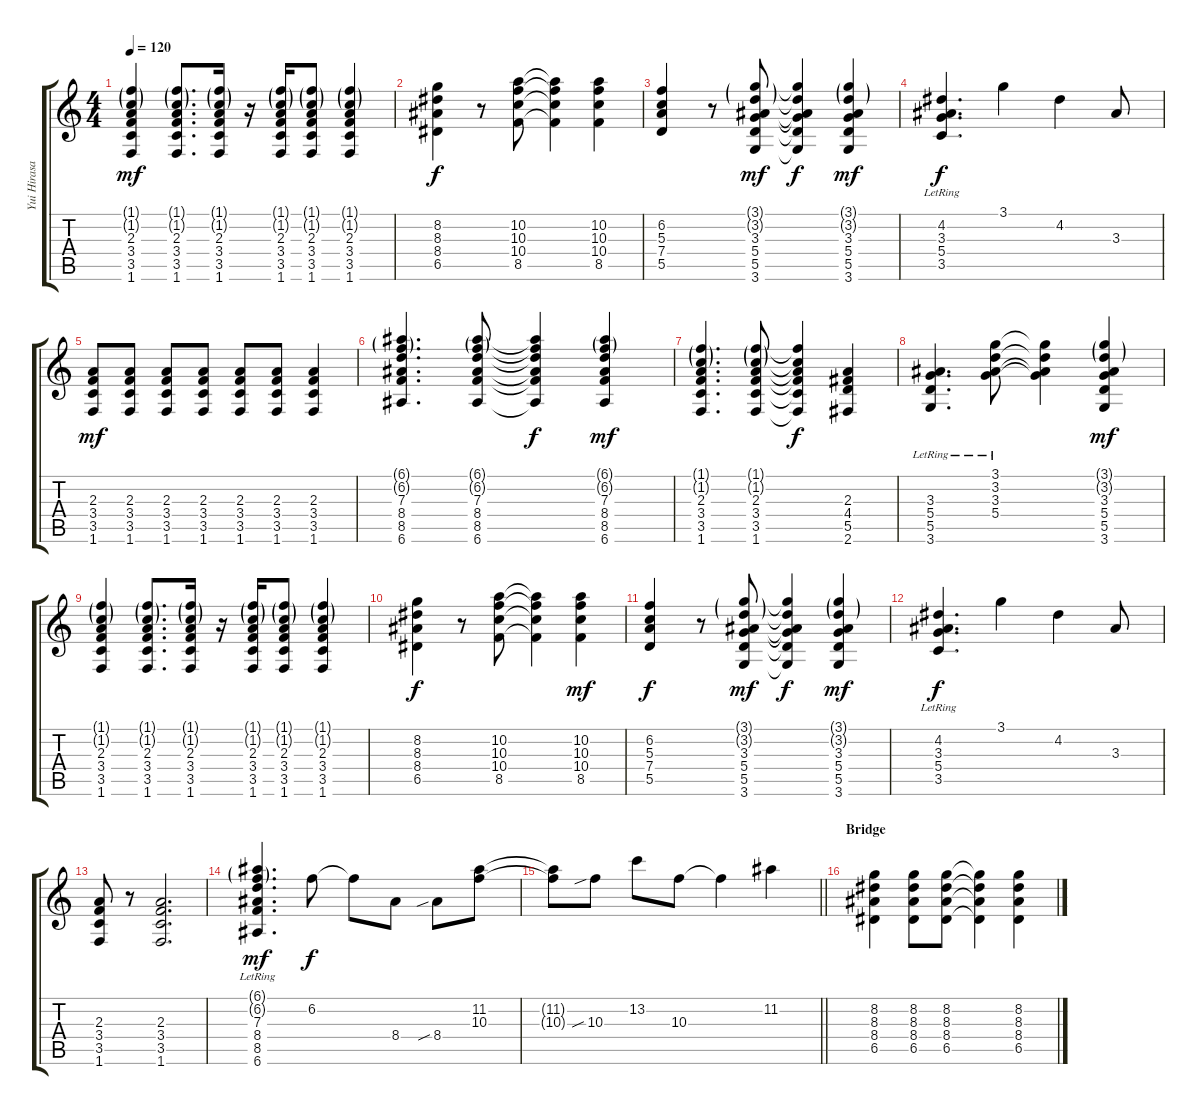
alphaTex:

\track ("Yui Hirasawa" "Yui Hirasa") {instrument distortionguitar}
\staff {score tabs}
\tuning (E4 B3 G3 D3 A2 E2) {hide}
\ts (4 4)
\tempo 120
\clef g2
\ks c
(1.1{g} 1.2{g} 2.3 3.4 3.5 1.6).4{dy mf} (1.1{g} 1.2{g} 2.3 3.4 3.5 1.6).8{d} (1.1{g} 1.2{g} 2.3 3.4 3.5 1.6).16 r.16 (1.1{g} 1.2{g} 2.3 3.4 3.5 1.6).16 (1.1{g} 1.2{g} 2.3 3.4 3.5 1.6).8 (1.1{g} 1.2{g} 2.3 3.4 3.5 1.6).4 |
(8.2 8.3 8.4 6.5).4{dy f} r.8 (10.2 10.3 10.4 8.5).8 (10.2{t} 10.3{t} 10.4{t} 8.5{t}).4 (10.2 10.3 10.4 8.5).4 |
(6.2 5.3 7.4 5.5).4 r.8 (3.1{g} 3.2{g} 3.3 5.4 5.5 3.6).8{dy mf} (3.1{t} 3.2{t} 3.3{t} 5.4{t} 5.5{t} 3.6{t}).4{dy f} (3.1{g} 3.2{g} 3.3 5.4 5.5 3.6).4{dy mf} |
(4.2{lr} 3.3{lr} 5.4{lr} 3.5{lr}).4{d dy f} 3.1.4 4.2.4 3.3.8 |
(2.3 3.4 3.5 1.6).8{dy mf} (2.3 3.4 3.5 1.6).8 (2.3 3.4 3.5 1.6).8 (2.3 3.4 3.5 1.6).8 (2.3 3.4 3.5 1.6).8 (2.3 3.4 3.5 1.6).8 (2.3 3.4 3.5 1.6).4 |
(6.1{g} 6.2{g} 7.3 8.4 8.5 6.6).4{d} (6.1{g} 6.2{g} 7.3 8.4 8.5 6.6).8 (6.1{t} 6.2{t} 7.3{t} 8.4{t} 8.5{t} 6.6{t}).4{dy f} (6.1{g} 6.2{g} 7.3 8.4 8.5 6.6).4{dy mf} |
(1.1{g} 1.2{g} 2.3 3.4 3.5 1.6).4{d} (1.1{g} 1.2{g} 2.3 3.4 3.5 1.6).8 (1.1{t} 1.2{t} 2.3{t} 3.4{t} 3.5{t} 1.6{t}).4{dy f} (2.3 4.4 5.5 2.6).4 |
(3.3{lr} 5.4{lr} 5.5{lr} 3.6{lr}).4{d} (3.1{lr} 3.2{lr} 3.3{lr} 5.4{lr}).8 (3.1{t} 3.2{t} 3.3{t} 5.4{t}).4 (3.1{g} 3.2{g} 3.3 5.4 5.5 3.6).4{dy mf} |
(1.1{g} 1.2{g} 2.3 3.4 3.5 1.6).4 (1.1{g} 1.2{g} 2.3 3.4 3.5 1.6).8{d} (1.1{g} 1.2{g} 2.3 3.4 3.5 1.6).16 r.16 (1.1{g} 1.2{g} 2.3 3.4 3.5 1.6).16 (1.1{g} 1.2{g} 2.3 3.4 3.5 1.6).8 (1.1{g} 1.2{g} 2.3 3.4 3.5 1.6).4 |
(8.2 8.3 8.4 6.5).4{dy f} r.8 (10.2 10.3 10.4 8.5).8 (10.2{t} 10.3{t} 10.4{t} 8.5{t}).4 (10.2 10.3 10.4 8.5).4{dy mf} |
(6.2 5.3 7.4 5.5).4{dy f} r.8 (3.1{g} 3.2{g} 3.3 5.4 5.5 3.6).8{dy mf} (3.1{t} 3.2{t} 3.3{t} 5.4{t} 5.5{t} 3.6{t}).4{dy f} (3.1{g} 3.2{g} 3.3 5.4 5.5 3.6).4{dy mf} |
(4.2{lr} 3.3{lr} 5.4{lr} 3.5{lr}).4{d dy f} 3.1.4 4.2.4 3.3.8 |
(2.3 3.4 3.5 1.6).8 r.8 (2.3 3.4 3.5 1.6).2{d} |
(6.1{g lr} 6.2{g lr} 7.3{lr} 8.4{lr} 8.5{lr} 6.6{lr}).4{d dy mf} 6.2.8{dy f} 6.2{t}.8 8.4.8 8.4{sib}.8 (11.2 10.3).8 |
\barLineRight lightlight
(11.2{t} 10.3{t}).8 10.3{sib}.8 13.2.8 10.3.8 10.3{t}.4 11.2.4 |
\section ("" "Bridge")
(8.2 8.3 8.4 6.5).4 (8.2 8.3 8.4 6.5).8 (8.2 8.3 8.4 6.5).8 (8.2{t} 8.3{t} 8.4{t} 6.5{t}).4 (8.2 8.3 8.4 6.5).4
